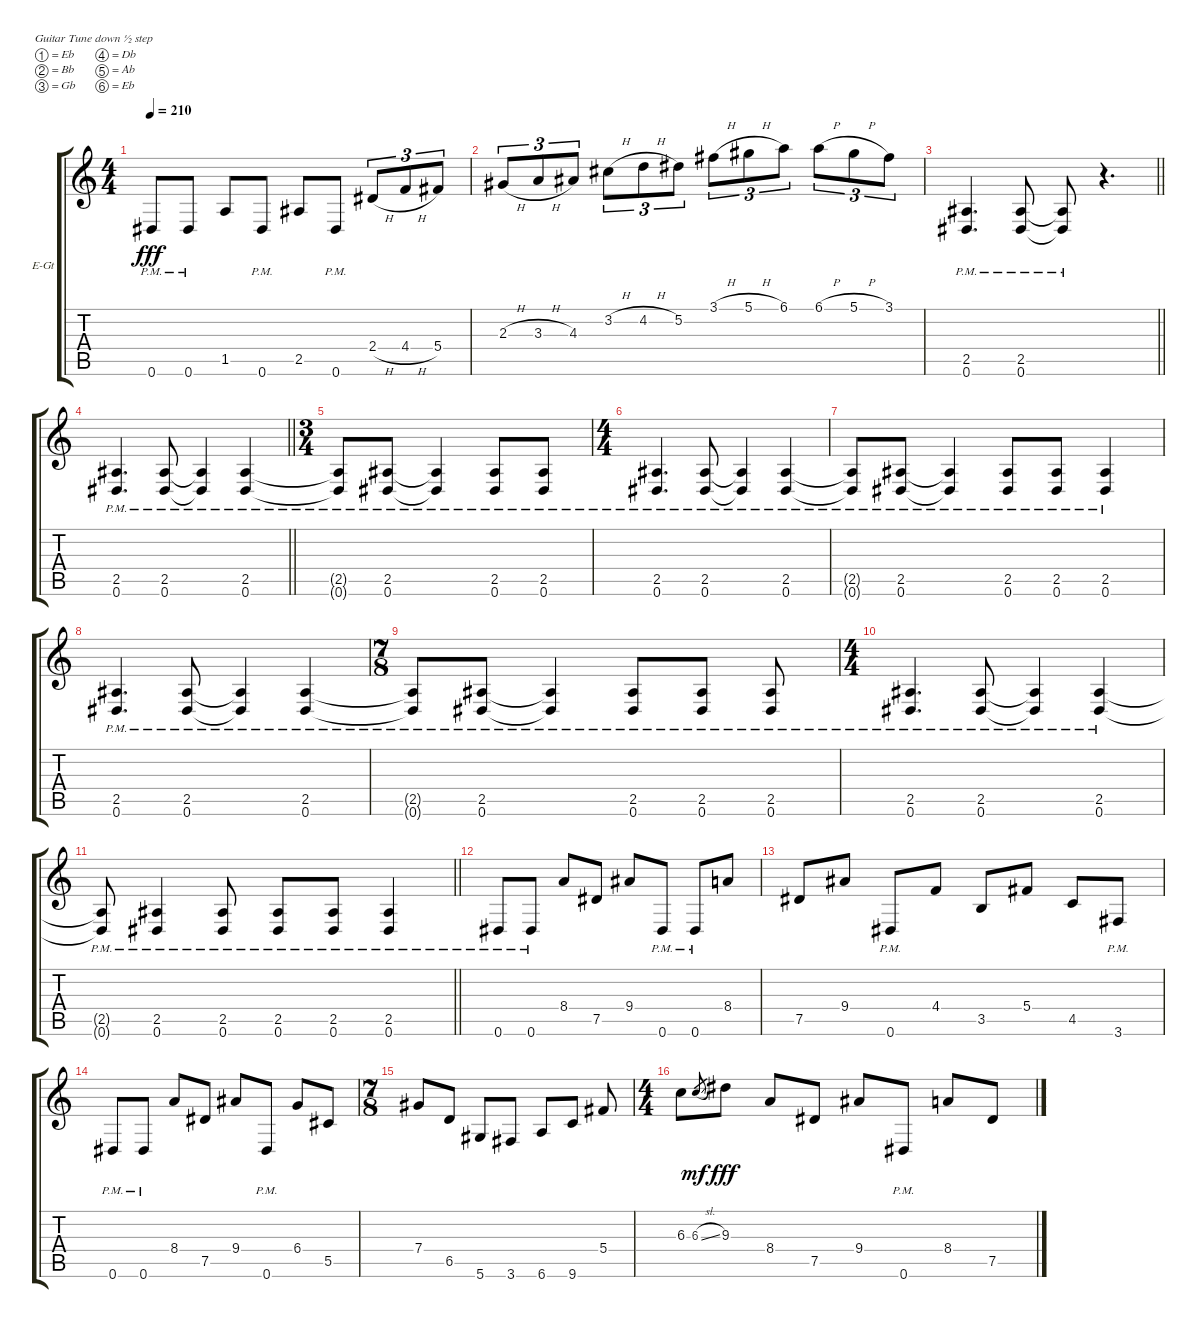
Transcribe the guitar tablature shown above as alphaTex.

\bracketExtendMode groupsimilarinstruments
\firstSystemTrackNameOrientation horizontal
\otherSystemsTrackNameOrientation horizontal
\track ("Luke Hoskin" "E-Gt") {instrument distortionguitar}
\staff {score tabs}
\tuning (Eb4 Bb3 Gb3 Db3 Ab2 Eb2)
\ts (4 4)
\tempo 210
\clef g2
\ks c
0.6{pm}.8{dy fff} 0.6{pm}.8 1.5.8 0.6{pm}.8 2.5.8 0.6{pm}.8 2.4{h}.8{tu (3 2)} 4.4{h}.8{tu (3 2)} 5.4.8{tu (3 2)} |
2.3{h}.8{tu (3 2)} 3.3{h}.8{tu (3 2)} 4.3.8{tu (3 2)} 3.2{h}.8{tu (3 2)} 4.2{h}.8{tu (3 2)} 5.2.8{tu (3 2)} 3.1{h}.8{tu (3 2)} 5.1{h}.8{tu (3 2)} 6.1.8{tu (3 2)} 6.1{h}.8{tu (3 2)} 5.1{h}.8{tu (3 2)} 3.1.8{tu (3 2)} |
\barLineRight lightlight
(2.5{pm} 0.6{pm}).4{d} (2.5{pm} 0.6{pm}).8 (2.5{pm t} 0.6{pm t}).8 r.4{d} |
\barLineRight lightlight
(2.5{pm} 0.6{pm}).4{d} (2.5{pm} 0.6{pm}).8 (2.5{pm t} 0.6{pm t}).4 (2.5{pm} 0.6{pm}).4 |
\ts (3 4)
\beaming (8 2 2 2 2)
(2.5{pm t} 0.6{pm t}).8 (2.5{pm} 0.6{pm}).8 (2.5{pm t} 0.6{pm t}).4 (2.5{pm} 0.6{pm}).8 (2.5{pm} 0.6{pm}).8 |
\ts (4 4)
\beaming (8 2 2 2 2)
(2.5{pm} 0.6{pm}).4{d} (2.5{pm} 0.6{pm}).8 (2.5{pm t} 0.6{pm t}).4 (2.5{pm} 0.6{pm}).4 |
(2.5{pm t} 0.6{pm t}).8 (2.5{pm} 0.6{pm}).8 (2.5{pm t} 0.6{pm t}).4 (2.5{pm} 0.6{pm}).8 (2.5{pm} 0.6{pm}).8 (2.5{pm} 0.6{pm}).4 |
(2.5{pm} 0.6{pm}).4{d} (2.5{pm} 0.6{pm}).8 (2.5{pm t} 0.6{pm t}).4 (2.5{pm} 0.6{pm}).4 |
\ts (7 8)
\beaming (8 2 2 2 2)
(2.5{pm t} 0.6{pm t}).8 (2.5{pm} 0.6{pm}).8 (2.5{pm t} 0.6{pm t}).4 (2.5{pm} 0.6{pm}).8 (2.5{pm} 0.6{pm}).8 (2.5{pm} 0.6{pm}).8 |
\ts (4 4)
\beaming (8 2 2 2 2)
(2.5{pm} 0.6{pm}).4{d} (2.5{pm} 0.6{pm}).8 (2.5{pm t} 0.6{pm t}).4 (2.5{pm} 0.6{pm}).4 |
\barLineRight lightlight
(2.5{pm t} 0.6{pm t}).8 (2.5{pm} 0.6{pm}).4 (2.5{pm} 0.6{pm}).8 (2.5{pm} 0.6{pm}).8 (2.5{pm} 0.6{pm}).8 (2.5{pm} 0.6{pm}).4 |
0.6{pm}.8 0.6{pm}.8 8.4.8 7.5.8 9.4.8 0.6{pm}.8 0.6{pm}.8 8.4.8 |
7.5.8 9.4.8 0.6{pm}.8 4.4.8 3.5.8 5.4.8 4.5.8 3.6{pm}.8 |
0.6{pm}.8 0.6{pm}.8 8.4.8 7.5.8 9.4.8 0.6{pm}.8 6.4.8 5.5.8 |
\ts (7 8)
\beaming (8 2 2 2 2)
7.4.8 6.5.8 5.6.8 3.6.8 6.6.8 9.6.8 5.4.8 |
\ts (4 4)
\beaming (8 2 2 2 2)
6.3.8 6.3{sl}.8{gr dy mf} 9.3.8{dy fff} 8.4.8 7.5.8 9.4.8 0.6{pm}.8 8.4.8 7.5.8
